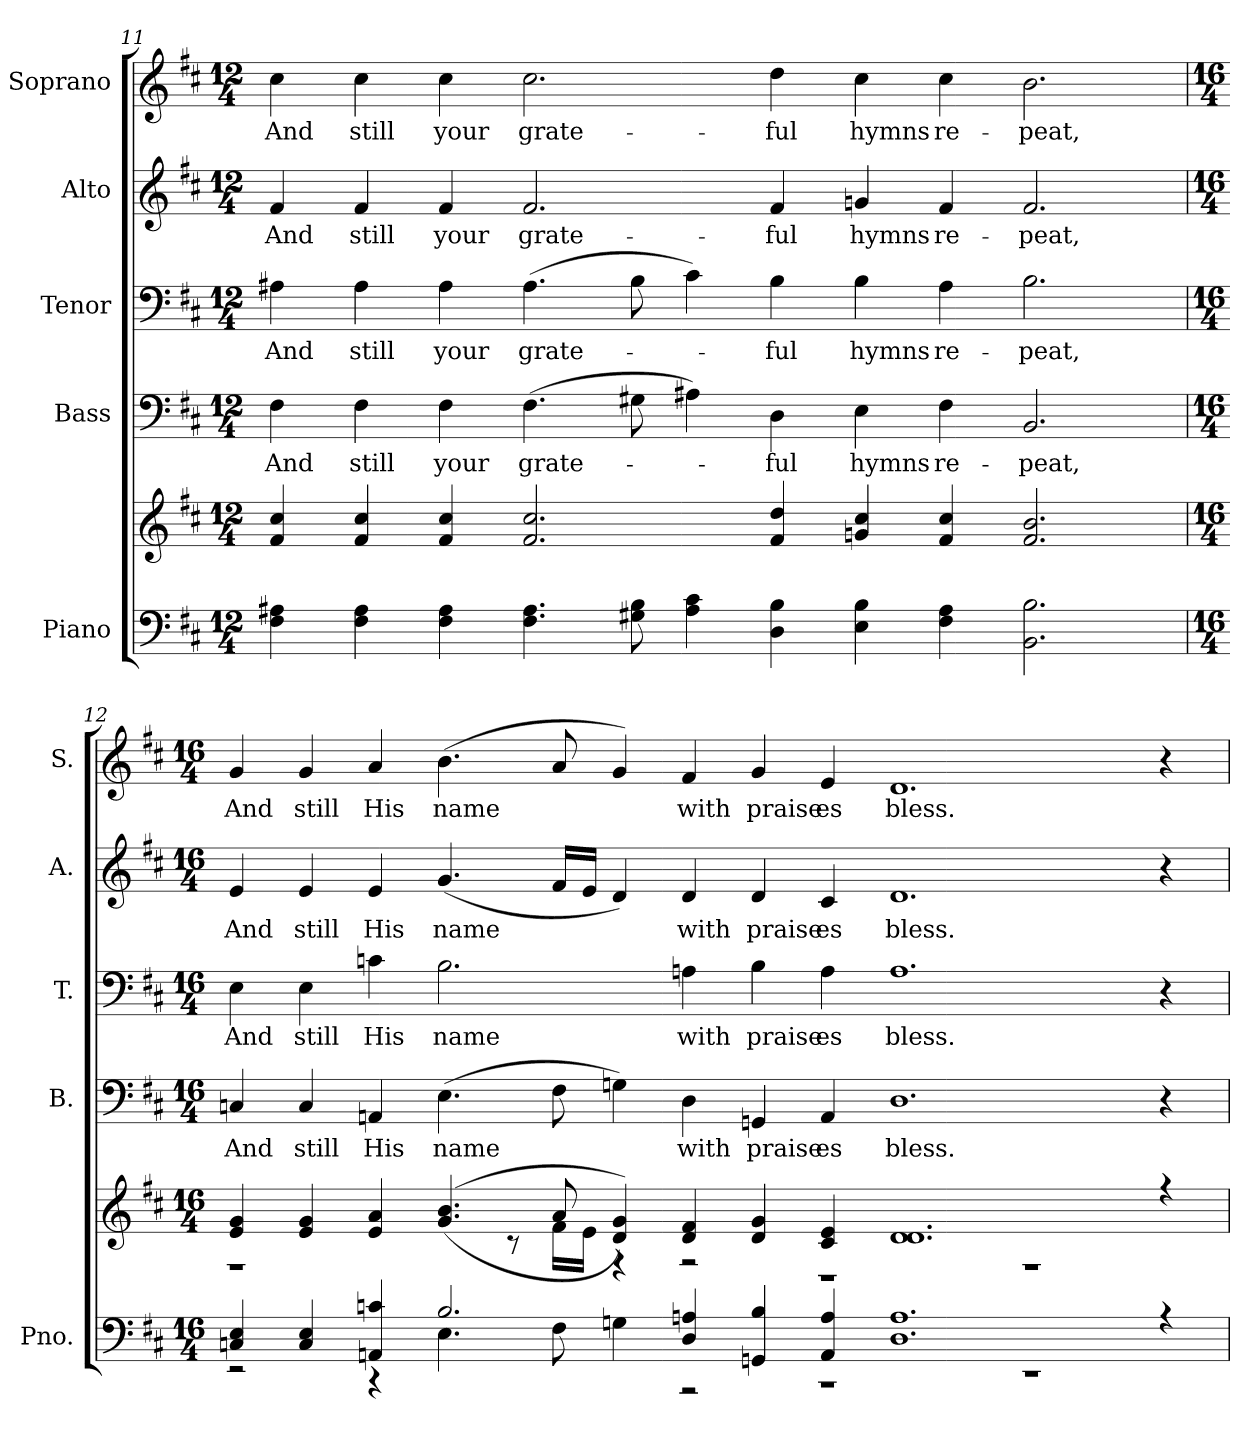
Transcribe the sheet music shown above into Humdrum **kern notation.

**kern	**kern	**kern	**text	**kern	**text	**kern	**text	**kern	**text
*part5	*part5	*part4	*part4	*part3	*part3	*part2	*part2	*part1	*part1
*staff6	*staff5	*staff4	*staff4	*staff3	*staff3	*staff2	*staff2	*staff1	*staff1
*I"Piano	*	*I"Bass	*	*I"Tenor	*	*I"Alto	*	*I"Soprano	*
*I'Pno.	*	*I'B.	*	*I'T.	*	*I'A.	*	*I'S.	*
!!LO:PB:g=z
*clefF4	*clefG2	*clefF4	*	*clefF4	*	*clefG2	*	*clefG2	*
*k[f#c#]	*k[f#c#]	*k[f#c#]	*	*k[f#c#]	*	*k[f#c#]	*	*k[f#c#]	*
*D:	*D:	*D:	*	*D:	*	*D:	*	*D:	*
*M12/4	*M12/4	*M12/4	*	*M12/4	*	*M12/4	*	*M12/4	*
=11	=11	=11	=11	=11	=11	=11	=11	=11	=11
!	!	!	!LO:LY:b:color=#000000	!	!	!	!	!	!
!	!	!	!	!	!LO:LY:b:color=#000000	!	!	!	!
!	!	!	!	!	!	!	!LO:LY:b:color=#000000	!	!
!	!	!	!	!	!	!	!	!	!LO:LY:b:color=#000000
4F#i\ 4A#Xi	4f#i/ 4cc#i	4F#i\	And	4A#Xi\	And	4f#i/	And	4cc#i\	And
!	!	!	!LO:LY:b:color=#000000	!	!	!	!	!	!
!	!	!	!	!	!LO:LY:b:color=#000000	!	!	!	!
!	!	!	!	!	!	!	!LO:LY:b:color=#000000	!	!
!	!	!	!	!	!	!	!	!	!LO:LY:b:color=#000000
4F#i\ 4A#i	4f#i/ 4cc#i	4F#i\	still	4A#i\	still	4f#i/	still	4cc#i\	still
!	!	!	!LO:LY:b:color=#000000	!	!	!	!	!	!
!	!	!	!	!	!LO:LY:b:color=#000000	!	!	!	!
!	!	!	!	!	!	!	!LO:LY:b:color=#000000	!	!
!	!	!	!	!	!	!	!	!	!LO:LY:b:color=#000000
4F#i\ 4A#i	4f#i/ 4cc#i	4F#i\	your	4A#i\	your	4f#i/	your	4cc#i\	your
!	!	!	!LO:LY:b:color=#000000	!	!	!	!	!	!
!	!	!	!	!	!LO:LY:b:color=#000000	!	!	!	!
!	!	!	!	!	!	!	!LO:LY:b:color=#000000	!	!
!	!	!	!	!	!	!	!	!	!LO:LY:b:color=#000000
4.F#i\ 4.A#i	2.f#i/ 2.cc#i	(4.F#i\	grate-	(4.A#i\	grate-	2.f#i/	grate-	2.cc#i\	grate-
8G#Xi\ 8Bi	.	8G#Xi\	.	8Bi\	.	.	.	.	.
4A#i\ 4c#i	.	4A#Xi\)	.	4c#i\)	.	.	.	.	.
!	!	!	!LO:LY:b:color=#000000	!	!	!	!	!	!
!	!	!	!	!	!LO:LY:b:color=#000000	!	!	!	!
!	!	!	!	!	!	!	!LO:LY:b:color=#000000	!	!
!	!	!	!	!	!	!	!	!	!LO:LY:b:color=#000000
4Di\ 4Bi	4f#i/ 4ddi	4Di\	-ful	4Bi\	-ful	4f#i/	-ful	4ddi\	-ful
!	!	!	!LO:LY:b:color=#000000	!	!	!	!	!	!
!	!	!	!	!	!LO:LY:b:color=#000000	!	!	!	!
!	!	!	!	!	!	!	!LO:LY:b:color=#000000	!	!
!	!	!	!	!	!	!	!	!	!LO:LY:b:color=#000000
4Ei\ 4Bi	4gni/ 4cc#i	4Ei\	hymns	4Bi\	hymns	4gni/	hymns	4cc#i\	hymns
!	!	!	!LO:LY:b:color=#000000	!	!	!	!	!	!
!	!	!	!	!	!LO:LY:b:color=#000000	!	!	!	!
!	!	!	!	!	!	!	!LO:LY:b:color=#000000	!	!
!	!	!	!	!	!	!	!	!	!LO:LY:b:color=#000000
4F#i\ 4A#i	4f#i/ 4cc#i	4F#i\	re-	4A#i\	re-	4f#i/	re-	4cc#i\	re-
!	!	!	!LO:LY:b:color=#000000	!	!	!	!	!	!
!	!	!	!	!	!LO:LY:b:color=#000000	!	!	!	!
!	!	!	!	!	!	!	!LO:LY:b:color=#000000	!	!
!	!	!	!	!	!	!	!	!	!LO:LY:b:color=#000000
2.BBi\ 2.Bi	2.f#i/ 2.bi	2.BBi/	-peat,	2.Bi\	-peat,	2.f#i/	-peat,	2.bi\	-peat,
!!LO:LB:g=z
=12	=12	=12	=12	=12	=12	=12	=12	=12	=12
*M16/4	*M16/4	*M16/4	*	*M16/4	*	*M16/4	*	*M16/4	*
*^	*^	*	*	*	*	*	*	*	*
!	!	!	!	!	!LO:LY:b:color=#000000	!	!	!	!	!	!
!	!	!	!	!	!	!	!LO:LY:b:color=#000000	!	!	!	!
!	!	!	!	!	!	!	!	!	!LO:LY:b:color=#000000	!	!
!	!	!	!	!	!	!	!	!	!	!	!LO:LY:b:color=#000000
4Cni/ 4Ei	2r	4ei/ 4gi	1r	4Cni/	And	4Ei\	And	4ei/	And	4gi/	And
!	!	!	!	!	!LO:LY:b:color=#000000	!	!	!	!	!	!
!	!	!	!	!	!	!	!LO:LY:b:color=#000000	!	!	!	!
!	!	!	!	!	!	!	!	!	!LO:LY:b:color=#000000	!	!
!	!	!	!	!	!	!	!	!	!	!	!LO:LY:b:color=#000000
4Ci/ 4Ei	.	4ei/ 4gi	.	4Ci/	still	4Ei\	still	4ei/	still	4gi/	still
!	!	!	!	!	!LO:LY:b:color=#000000	!	!	!	!	!	!
!	!	!	!	!	!	!	!LO:LY:b:color=#000000	!	!	!	!
!	!	!	!	!	!	!	!	!	!LO:LY:b:color=#000000	!	!
!	!	!	!	!	!	!	!	!	!	!	!LO:LY:b:color=#000000
4AAni/ 4cni	4r	4ei/ 4ai	.	4AAni/	His	4cni\	His	4ei/	His	4ai/	His
!	!	!	!	!	!LO:LY:b:color=#000000	!	!	!	!	!	!
!	!	!	!	!	!	!	!LO:LY:b:color=#000000	!	!	!	!
!	!	!	!	!	!	!	!	!	!LO:LY:b:color=#000000	!	!
!	!	!	!	!	!	!	!	!	!	!	!LO:LY:b:color=#000000
2.Bi/	4.Ei\	((4.gi/ 4.bi	.	(4.Ei\	name	2.Bi\	name	(4.gi/	name	(4.bi\	name
.	.	.	8r	.	.	.	.	.	.	.	.
.	8F#i\	8ai/	16f#i\LL	8F#i\	.	.	.	16f#i/LL	.	8ai/	.
.	.	.	16ei\JJ	.	.	.	.	16ei/JJ	.	.	.
.	4Gni\	4di/ 4gi))	4r	4Gni\)	.	.	.	4di/)	.	4gi/)	.
!	!	!	!	!	!LO:LY:b:color=#000000	!	!	!	!	!	!
!	!	!	!	!	!	!	!LO:LY:b:color=#000000	!	!	!	!
!	!	!	!	!	!	!	!	!	!LO:LY:b:color=#000000	!	!
!	!	!	!	!	!	!	!	!	!	!	!LO:LY:b:color=#000000
4Di/ 4Ani	2r	4di/ 4f#i	2r	4Di\	with	4Ani\	with	4di/	with	4f#i/	with
!	!	!	!	!	!LO:LY:b:color=#000000	!	!	!	!	!	!
!	!	!	!	!	!	!	!LO:LY:b:color=#000000	!	!	!	!
!	!	!	!	!	!	!	!	!	!LO:LY:b:color=#000000	!	!
!	!	!	!	!	!	!	!	!	!	!	!LO:LY:b:color=#000000
4GGni/ 4Bi	.	4di/ 4gi	.	4GGni/	praise	4Bi\	praise	4di/	praise	4gi/	praise
!	!	!	!	!	!LO:LY:b:color=#000000	!	!	!	!	!	!
!	!	!	!	!	!	!	!LO:LY:b:color=#000000	!	!	!	!
!	!	!	!	!	!	!	!	!	!LO:LY:b:color=#000000	!	!
!	!	!	!	!	!	!	!	!	!	!	!LO:LY:b:color=#000000
4AAi/ 4Ai	1r	4c#i/ 4ei	1r	4AAi/	es	4Ai\	es	4c#i/	es	4ei/	es
!	!	!	!	!	!LO:LY:b:color=#000000	!	!	!	!	!	!
!	!	!	!	!	!	!	!LO:LY:b:color=#000000	!	!	!	!
!	!	!	!	!	!	!	!	!	!LO:LY:b:color=#000000	!	!
!	!	!	!	!	!	!	!	!	!	!	!LO:LY:b:color=#000000
1.Di 1.Ai	.	1.di 1.di	.	1.Di	bless.	1.Ai	bless.	1.di	bless.	1.di	bless.
.	1r	.	1r	.	.	.	.	.	.	.	.
4r	.	4r	.	4r	.	4r	.	4r	.	4r	.
*v	*v	*	*	*	*	*	*	*	*	*	*
*	*v	*v	*	*	*	*	*	*	*	*
=	=	=	=	=	=	=	=	=	=
*-	*-	*-	*-	*-	*-	*-	*-	*-	*-
